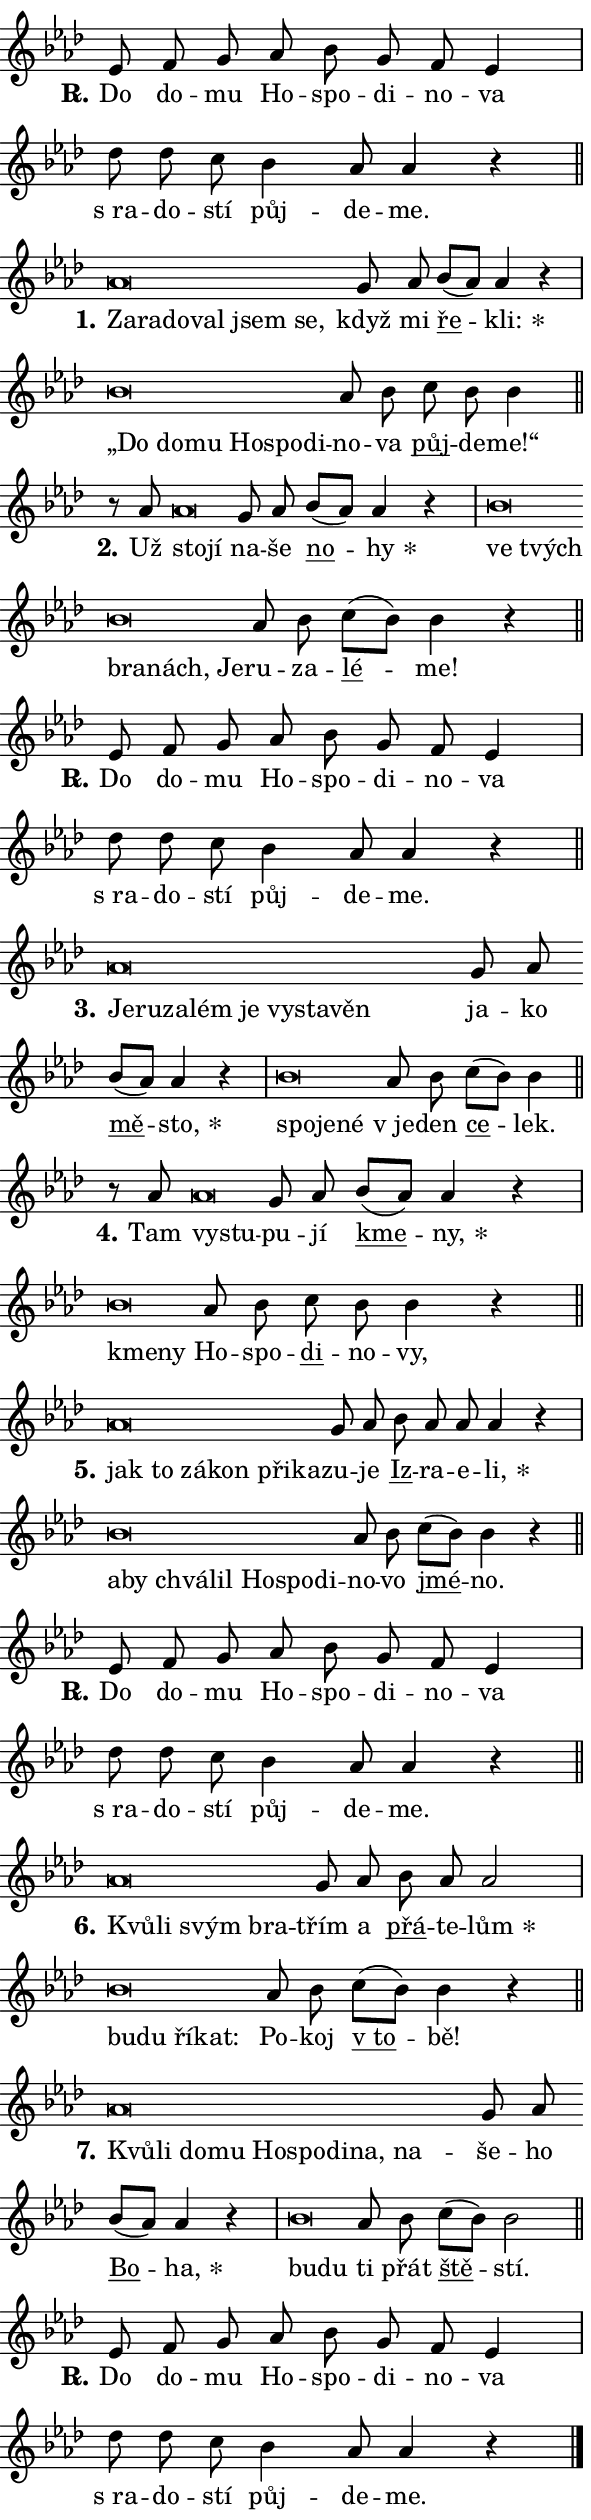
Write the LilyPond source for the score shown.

\version "2.24.0"
\header { tagline = "" }
\paper {
  indent = 0\cm
  top-margin = 0\cm
  right-margin = 0.13\cm % to fit lyric hyphens
  bottom-margin = 0\cm
  left-margin = 0\cm
  paper-width = 10\cm
  page-breaking = #ly:one-page-breaking
  system-system-spacing.basic-distance = #11
  score-system-spacing.basic-distance = #11
  ragged-last = ##f
}


%% Author: Thomas Morley
%% https://lists.gnu.org/archive/html/lilypond-user/2020-05/msg00002.html
#(define (line-position grob)
"Returns position of @var[grob} in current system:
   @code{'start}, if at first time-step
   @code{'end}, if at last time-step
   @code{'middle} otherwise
"
  (let* ((col (ly:item-get-column grob))
         (ln (ly:grob-object col 'left-neighbor))
         (rn (ly:grob-object col 'right-neighbor))
         (col-to-check-left (if (ly:grob? ln) ln col))
         (col-to-check-right (if (ly:grob? rn) rn col))
         (break-dir-left
           (and
             (ly:grob-property col-to-check-left 'non-musical #f)
             (ly:item-break-dir col-to-check-left)))
         (break-dir-right
           (and
             (ly:grob-property col-to-check-right 'non-musical #f)
             (ly:item-break-dir col-to-check-right))))
        (cond ((eqv? 1 break-dir-left) 'start)
              ((eqv? -1 break-dir-right) 'end)
              (else 'middle))))

#(define (tranparent-at-line-position vctor)
  (lambda (grob)
  "Relying on @code{line-position} select the relevant enry from @var{vctor}.
Used to determine transparency,"
    (case (line-position grob)
      ((end) (not (vector-ref vctor 0)))
      ((middle) (not (vector-ref vctor 1)))
      ((start) (not (vector-ref vctor 2))))))

noteHeadBreakVisibility =
#(define-music-function (break-visibility)(vector?)
"Makes @code{NoteHead}s transparent relying on @var{break-visibility}"
#{
  \override NoteHead.transparent =
    #(tranparent-at-line-position break-visibility)
#})

#(define delete-ledgers-for-transparent-note-heads
  (lambda (grob)
    "Reads whether a @code{NoteHead} is transparent.
If so this @code{NoteHead} is removed from @code{'note-heads} from
@var{grob}, which is supposed to be @code{LedgerLineSpanner}.
As a result ledgers are not printed for this @code{NoteHead}"
    (let* ((nhds-array (ly:grob-object grob 'note-heads))
           (nhds-list
             (if (ly:grob-array? nhds-array)
                 (ly:grob-array->list nhds-array)
                 '()))
           ;; Relies on the transparent-property being done before
           ;; Staff.LedgerLineSpanner.after-line-breaking is executed.
           ;; This is fragile ...
           (to-keep
             (remove
               (lambda (nhd)
                 (ly:grob-property nhd 'transparent #f))
               nhds-list)))
      ;; TODO find a better method to iterate over grob-arrays, similiar
      ;; to filter/remove etc for lists
      ;; For now rebuilt from scratch
      (set! (ly:grob-object grob 'note-heads)  '())
      (for-each
        (lambda (nhd)
          (ly:pointer-group-interface::add-grob grob 'note-heads nhd))
        to-keep))))

squashNotes = {
  \override NoteHead.X-extent = #'(-0.2 . 0.2)
  \override NoteHead.Y-extent = #'(-0.75 . 0)
  \override NoteHead.stencil =
    #(lambda (grob)
       (let ((pos (ly:grob-property grob 'staff-position)))
         (begin
           (if (< pos -7) (display "ERROR: Lower brevis then expected\n") (display ""))
           (if (<= pos -6) ly:text-interface::print ly:note-head::print))))
}
unSquashNotes = {
  \revert NoteHead.X-extent
  \revert NoteHead.Y-extent
  \revert NoteHead.stencil
}

hideNotes = \noteHeadBreakVisibility #begin-of-line-visible
unHideNotes = \noteHeadBreakVisibility #all-visible

% work-around for resetting accidentals
% https://lilypond.org/doc/v2.23/Documentation/notation/displaying-rhythms#unmetered-music
cadenzaMeasure = {
  \cadenzaOff
  \partial 1024 s1024
  \cadenzaOn
}

#(define-markup-command (accent layout props text) (markup?)
  "Underline accented syllable"
  (interpret-markup layout props
    #{\markup \override #'(offset . 4.3) \underline { #text }#}))

responsum = \markup \concat {
  "R" \hspace #-1.05 \path #0.1 #'((moveto 0 0.07) (lineto 0.9 0.8)) \hspace #0.05 "."
}

spaceSize = #0.6828661417322834 % exact space size for TeX Gyre Schola

\layout {
  \context {
    \Staff
    \remove "Time_signature_engraver"
    \override LedgerLineSpanner.after-line-breaking = #delete-ledgers-for-transparent-note-heads
  }
  \context {
    \Lyrics {
      \override LyricSpace.minimum-distance = \spaceSize
      \override LyricText.font-name = #"TeX Gyre Schola"
      \override LyricText.font-size = 1
      \override StanzaNumber.font-name = #"TeX Gyre Schola Bold"
      \override StanzaNumber.font-size = 1
    }
  }
  \context {
    \Score 
    \override NoteHead.text =
      #(lambda (grob) 
        (let ((pos (ly:grob-property grob 'staff-position)))
          #{\markup {
            \combine
              \halign #-0.55 \raise #(if (= pos -6) 0 0.5) \override #'(thickness . 2) \draw-line #'(3.2 . 0)
              \musicglyph "noteheads.sM1"
          }#}))
  }
}

% magnetic-lyrics.ily
%
%   written by
%     Jean Abou Samra <jean@abou-samra.fr>
%     Werner Lemberg <wl@gnu.org>
%
%   adapted by
%     Jiri Hon <jiri.hon@gmail.com>
%
% Version 2022-Apr-15

% https://www.mail-archive.com/lilypond-user@gnu.org/msg149350.html

#(define (Left_hyphen_pointer_engraver context)
   "Collect syllable-hyphen-syllable occurrences in lyrics and store
them in properties.  This engraver only looks to the left.  For
example, if the lyrics input is @code{foo -- bar}, it does the
following.

@itemize @bullet
@item
Set the @code{text} property of the @code{LyricHyphen} grob between
@q{foo} and @q{bar} to @code{foo}.

@item
Set the @code{left-hyphen} property of the @code{LyricText} grob with
text @q{foo} to the @code{LyricHyphen} grob between @q{foo} and
@q{bar}.
@end itemize

Use this auxiliary engraver in combination with the
@code{lyric-@/text::@/apply-@/magnetic-@/offset!} hook."
   (let ((hyphen #f)
         (text #f))
     (make-engraver
      (acknowledgers
       ((lyric-syllable-interface engraver grob source-engraver)
        (set! text grob)))
      (end-acknowledgers
       ((lyric-hyphen-interface engraver grob source-engraver)
        ;(when (not (grob::has-interface grob 'lyric-space-interface))
          (set! hyphen grob)));)
      ((stop-translation-timestep engraver)
       (when (and text hyphen)
         (ly:grob-set-object! text 'left-hyphen hyphen))
       (set! text #f)
       (set! hyphen #f)))))

#(define (lyric-text::apply-magnetic-offset! grob)
   "If the space between two syllables is less than the value in
property @code{LyricText@/.details@/.squash-threshold}, move the right
syllable to the left so that it gets concatenated with the left
syllable.

Use this function as a hook for
@code{LyricText@/.after-@/line-@/breaking} if the
@code{Left_@/hyphen_@/pointer_@/engraver} is active."
   (let ((hyphen (ly:grob-object grob 'left-hyphen #f)))
     (when hyphen
       (let ((left-text (ly:spanner-bound hyphen LEFT)))
         (when (grob::has-interface left-text 'lyric-syllable-interface)
           (let* ((common (ly:grob-common-refpoint grob left-text X))
                  (this-x-ext (ly:grob-extent grob common X))
                  (left-x-ext
                   (begin
                     ;; Trigger magnetism for left-text.
                     (ly:grob-property left-text 'after-line-breaking)
                     (ly:grob-extent left-text common X)))
                  ;; `delta` is the gap width between two syllables.
                  (delta (- (interval-start this-x-ext)
                            (interval-end left-x-ext)))
                  (details (ly:grob-property grob 'details))
                  (threshold (assoc-get 'squash-threshold details 0.2)))
             (when (< delta threshold)
               (let* (;; We have to manipulate the input text so that
                      ;; ligatures crossing syllable boundaries are not
                      ;; disabled.  For languages based on the Latin
                      ;; script this is essentially a beautification.
                      ;; However, for non-Western scripts it can be a
                      ;; necessity.
                      (lt (ly:grob-property left-text 'text))
                      (rt (ly:grob-property grob 'text))
                      (is-space (grob::has-interface hyphen 'lyric-space-interface))
                      (space (if is-space " " ""))
                      (extra-delta (if is-space spaceSize 0))
                      ;; Append new syllable.
                      (ltrt-space (if (and (string? lt) (string? rt))
                                (string-append lt space rt)
                                (make-concat-markup (list lt space rt))))
                      ;; Right-align `ltrt` to the right side.
                      (ltrt-space-markup (grob-interpret-markup
                               grob
                               (make-translate-markup
                                (cons (interval-length this-x-ext) 0)
                                (make-right-align-markup ltrt-space)))))
                 (begin
                   ;; Don't print `left-text`.
                   (ly:grob-set-property! left-text 'stencil #f)
                   ;; Set text and stencil (which holds all collected
                   ;; syllables so far) and shift it to the left.
                   (ly:grob-set-property! grob 'text ltrt-space)
                   (ly:grob-set-property! grob 'stencil ltrt-space-markup)
                   (ly:grob-translate-axis! grob (- (- delta extra-delta)) X))))))))))


#(define (lyric-hyphen::displace-bounds-first grob)
   ;; Make very sure this callback isn't triggered too early.
   (let ((left (ly:spanner-bound grob LEFT))
         (right (ly:spanner-bound grob RIGHT)))
     (ly:grob-property left 'after-line-breaking)
     (ly:grob-property right 'after-line-breaking)
     (ly:lyric-hyphen::print grob)))

squashThreshold = #0.4

\layout {
  \context {
    \Lyrics
    \consists #Left_hyphen_pointer_engraver
    \override LyricText.after-line-breaking =
      #lyric-text::apply-magnetic-offset!
    \override LyricHyphen.stencil = #lyric-hyphen::displace-bounds-first
    \override LyricText.details.squash-threshold = \squashThreshold
    \override LyricHyphen.minimum-distance = 0
    \override LyricHyphen.minimum-length = \squashThreshold
  }
}

squashText = \override LyricText.details.squash-threshold = 9999
unSquashText = \override LyricText.details.squash-threshold = \squashThreshold

leftText = \override LyricText.self-alignment-X = #LEFT
unLeftText = \revert LyricText.self-alignment-X

starOffset = #(lambda (grob) 
                (let ((x_offset (ly:self-alignment-interface::aligned-on-x-parent grob)))
                  (if (= x_offset 0) 0 (+ x_offset 1.2))))

star = #(define-music-function (syllable)(string?)
"Append star separator at the end of a syllable"
#{
  \once \override LyricText.X-offset = #starOffset
  \lyricmode { \markup {
    #syllable
    \override #'((font-name . "TeX Gyre Schola Bold")) \hspace #0.2 \lower #0.65 \larger "*"
  } }
#})

starAccent = #(define-music-function (syllable)(string?)
"Append star separator at the end of a syllable and make accent"
#{
  \once \override LyricText.X-offset = #starOffset
  \lyricmode { \markup {
    \accent #syllable
    \override #'((font-name . "TeX Gyre Schola Bold")) \hspace #0.2 \lower #0.65 \larger "*"
  } }
#})

breath = #(define-music-function (syllable)(string?)
"Append breathing indicator at the end of a syllable"
#{
  \lyricmode { \markup { #syllable "+" } }
#})

optionalBreath = #(define-music-function (syllable)(string?)
"Append optional breathing indicator at the end of a syllable"
#{
  \lyricmode { \markup { #syllable "(+)" } }
#})


\score {
    <<
        \new Voice = "melody" { \cadenzaOn \key as \major \relative { es'8 f g as bes g f es4 \cadenzaMeasure \bar "|" des'8 des c \bar "" bes4 as8 as4 r \cadenzaMeasure \bar "||" \break } }
        \new Lyrics \lyricsto "melody" { \lyricmode { \set stanza = \responsum
Do do -- mu Ho -- spo -- di -- no -- va "s ra" -- do -- stí půj -- de -- me. } }
    >>
    \layout {}
}

\score {
    <<
        \new Voice = "melody" { \cadenzaOn \key as \major \relative { \squashNotes as'\breve*1/16 \hideNotes \breve*1/16 \bar "" \breve*1/16 \bar "" \breve*1/16 \bar "" \breve*1/16 \breve*1/16 \bar "" \unHideNotes \unSquashNotes g8 as \bar "" bes[( as)] as4 r \cadenzaMeasure \bar "|" \squashNotes bes\breve*1/16 \hideNotes \breve*1/16 \bar "" \breve*1/16 \bar "" \breve*1/16 \bar "" \breve*1/16 \breve*1/16 \bar "" \unHideNotes \unSquashNotes as8 bes \bar "" c bes bes4 \cadenzaMeasure \bar "||" \break } }
        \new Lyrics \lyricsto "melody" { \lyricmode { \set stanza = "1."
\leftText Za -- \squashText ra -- do -- val jsem se, \unLeftText \unSquashText když mi \markup \accent ře -- \star kli: \leftText „Do \squashText do -- mu Ho -- spo -- di -- \unLeftText \unSquashText no -- va \markup \accent půj -- de -- me!“ } }
    >>
    \layout {}
}

\score {
    <<
        \new Voice = "melody" { \cadenzaOn \key as \major \relative { r8 as'8 \squashNotes as\breve*1/16 \hideNotes \breve*1/16 \bar "" \unHideNotes \unSquashNotes g8 as \bar "" bes[( as)] as4 r \cadenzaMeasure \bar "|" \squashNotes bes\breve*1/16 \hideNotes \breve*1/16 \bar "" \breve*1/16 \bar "" \breve*1/16 \breve*1/16 \bar "" \unHideNotes \unSquashNotes as8 bes \bar "" c[( bes)] bes4 r \cadenzaMeasure \bar "||" \break } }
        \new Lyrics \lyricsto "melody" { \lyricmode { \set stanza = "2."
Už \leftText sto -- \squashText jí \unLeftText \unSquashText na -- še \markup \accent no -- \star hy \leftText ve \squashText tvých bra -- nách, Je -- \unLeftText \unSquashText ru -- za -- \markup \accent lé -- me! } }
    >>
    \layout {}
}

\score {
    <<
        \new Voice = "melody" { \cadenzaOn \key as \major \relative { es'8 f g as bes g f es4 \cadenzaMeasure \bar "|" des'8 des c \bar "" bes4 as8 as4 r \cadenzaMeasure \bar "||" \break } }
        \new Lyrics \lyricsto "melody" { \lyricmode { \set stanza = \responsum
Do do -- mu Ho -- spo -- di -- no -- va "s ra" -- do -- stí půj -- de -- me. } }
    >>
    \layout {}
}

\score {
    <<
        \new Voice = "melody" { \cadenzaOn \key as \major \relative { \squashNotes as'\breve*1/16 \hideNotes \breve*1/16 \bar "" \breve*1/16 \bar "" \breve*1/16 \bar "" \breve*1/16 \bar "" \breve*1/16 \bar "" \breve*1/16 \breve*1/16 \bar "" \unHideNotes \unSquashNotes g8 as \bar "" bes[( as)] as4 r \cadenzaMeasure \bar "|" \squashNotes bes\breve*1/16 \hideNotes \breve*1/16 \breve*1/16 \bar "" \unHideNotes \unSquashNotes as8 bes \bar "" c[( bes)] bes4 \cadenzaMeasure \bar "||" \break } }
        \new Lyrics \lyricsto "melody" { \lyricmode { \set stanza = "3."
\leftText Je -- \squashText ru -- za -- lém je vy -- sta -- věn \unLeftText \unSquashText ja -- ko \markup \accent mě -- \star sto, \leftText spo -- \squashText je -- né \unLeftText \unSquashText "v je" -- den \markup \accent ce -- lek. } }
    >>
    \layout {}
}

\score {
    <<
        \new Voice = "melody" { \cadenzaOn \key as \major \relative { r8 as'8 \squashNotes as\breve*1/16 \hideNotes \breve*1/16 \bar "" \unHideNotes \unSquashNotes g8 as \bar "" bes[( as)] as4 r \cadenzaMeasure \bar "|" \squashNotes bes\breve*1/16 \hideNotes \breve*1/16 \bar "" \unHideNotes \unSquashNotes as8 bes \bar "" c bes bes4 r \cadenzaMeasure \bar "||" \break } }
        \new Lyrics \lyricsto "melody" { \lyricmode { \set stanza = "4."
Tam \leftText vy -- \squashText stu -- \unLeftText \unSquashText pu -- jí \markup \accent kme -- \star ny, \leftText kme -- \squashText ny \unLeftText \unSquashText Ho -- spo -- \markup \accent di -- no -- vy, } }
    >>
    \layout {}
}

\score {
    <<
        \new Voice = "melody" { \cadenzaOn \key as \major \relative { \squashNotes as'\breve*1/16 \hideNotes \breve*1/16 \bar "" \breve*1/16 \bar "" \breve*1/16 \bar "" \breve*1/16 \breve*1/16 \bar "" \unHideNotes \unSquashNotes g8 as \bar "" bes as as as4 r \cadenzaMeasure \bar "|" \squashNotes bes\breve*1/16 \hideNotes \breve*1/16 \bar "" \breve*1/16 \bar "" \breve*1/16 \bar "" \breve*1/16 \bar "" \breve*1/16 \breve*1/16 \bar "" \unHideNotes \unSquashNotes as8 bes \bar "" c[( bes)] bes4 r \cadenzaMeasure \bar "||" \break } }
        \new Lyrics \lyricsto "melody" { \lyricmode { \set stanza = "5."
\leftText jak \squashText to zá -- kon při -- ka -- \unLeftText \unSquashText zu -- je \markup \accent Iz -- ra -- e -- \star li, \leftText a -- \squashText by chvá -- lil Ho -- spo -- di -- \unLeftText \unSquashText no -- vo \markup \accent jmé -- no. } }
    >>
    \layout {}
}

\score {
    <<
        \new Voice = "melody" { \cadenzaOn \key as \major \relative { es'8 f g as bes g f es4 \cadenzaMeasure \bar "|" des'8 des c \bar "" bes4 as8 as4 r \cadenzaMeasure \bar "||" \break } }
        \new Lyrics \lyricsto "melody" { \lyricmode { \set stanza = \responsum
Do do -- mu Ho -- spo -- di -- no -- va "s ra" -- do -- stí půj -- de -- me. } }
    >>
    \layout {}
}

\score {
    <<
        \new Voice = "melody" { \cadenzaOn \key as \major \relative { \squashNotes as'\breve*1/16 \hideNotes \breve*1/16 \bar "" \breve*1/16 \breve*1/16 \bar "" \unHideNotes \unSquashNotes g8 as \bar "" bes as as2 \cadenzaMeasure \bar "|" \squashNotes bes\breve*1/16 \hideNotes \breve*1/16 \bar "" \breve*1/16 \breve*1/16 \bar "" \unHideNotes \unSquashNotes as8 bes \bar "" c[( bes)] bes4 r \cadenzaMeasure \bar "||" \break } }
        \new Lyrics \lyricsto "melody" { \lyricmode { \set stanza = "6."
\leftText Kvů -- \squashText li svým bra -- \unLeftText \unSquashText třím a \markup \accent přá -- te -- \star lům \leftText bu -- \squashText du ří -- kat: \unLeftText \unSquashText Po -- koj \markup \accent "v to" -- bě! } }
    >>
    \layout {}
}

\score {
    <<
        \new Voice = "melody" { \cadenzaOn \key as \major \relative { \squashNotes as'\breve*1/16 \hideNotes \breve*1/16 \bar "" \breve*1/16 \bar "" \breve*1/16 \bar "" \breve*1/16 \bar "" \breve*1/16 \bar "" \breve*1/16 \bar "" \breve*1/16 \breve*1/16 \bar "" \unHideNotes \unSquashNotes g8 as \bar "" bes[( as)] as4 r \cadenzaMeasure \bar "|" \squashNotes bes\breve*1/16 \hideNotes \breve*1/16 \bar "" \unHideNotes \unSquashNotes as8 bes \bar "" c[( bes)] bes2 \cadenzaMeasure \bar "||" \break } }
        \new Lyrics \lyricsto "melody" { \lyricmode { \set stanza = "7."
\leftText Kvů -- \squashText li do -- mu Ho -- spo -- di -- na, na -- \unLeftText \unSquashText še -- ho \markup \accent Bo -- \star ha, \leftText bu -- \squashText du \unLeftText \unSquashText ti přát \markup \accent ště -- stí. } }
    >>
    \layout {}
}

\score {
    <<
        \new Voice = "melody" { \cadenzaOn \key as \major \relative { es'8 f g as bes g f es4 \cadenzaMeasure \bar "|" des'8 des c \bar "" bes4 as8 as4 r \cadenzaMeasure \bar "||" \break } \bar "|." }
        \new Lyrics \lyricsto "melody" { \lyricmode { \set stanza = \responsum
Do do -- mu Ho -- spo -- di -- no -- va "s ra" -- do -- stí půj -- de -- me. } }
    >>
    \layout {}
}
